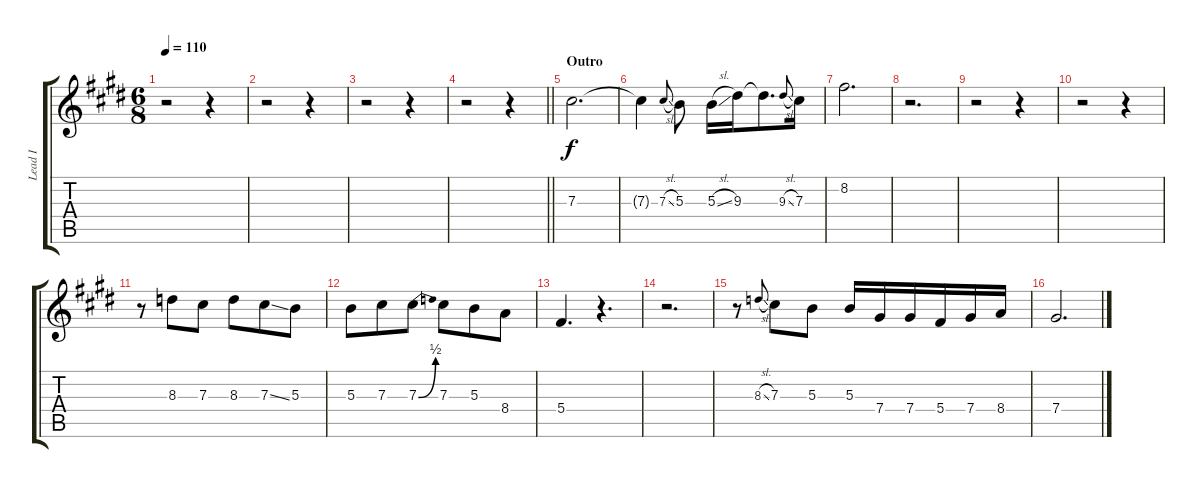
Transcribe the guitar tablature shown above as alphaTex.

\track ("Lead I" "Lead I") {instrument distortionguitar}
\staff {score tabs}
\tuning (Eb4 Bb3 Gb3 Db3 Ab2 Db2) {hide}
\ts (6 8)
\tempo 110
\clef g2
\ks c#minor
r.2{dy f} r.4 |
r.2 r.4 |
r.2 r.4 |
\barLineRight lightlight
r.2 r.4 |
\section ("" "Outro")
7.3.2{d volume 8 instrument distortionguitar} |
7.3{t}.4 7.3{sl}.8{gr onbeat} 5.3.8 5.3{sl}.16 9.3.16 9.3{t}.8{d} 9.3{sl}.8{gr onbeat} 7.3.16 |
8.2.2{d} |
r.2{d} |
r.2 r.4 |
r.2 r.4 |
r.8 8.3.8 7.3.8 8.3.8 7.3{ss}.8 5.3.8 |
5.3.8 7.3.8 7.3{be (bend 0 0 60 2)}.8 7.3.8 5.3.8 8.4.8 |
5.4.4{d} r.4{d} |
r.2{d} |
r.8 8.3{sl}.8{gr onbeat} 7.3.8 5.3.8 5.3.16 7.4.16 7.4.16 5.4.16 7.4.16 8.4.16 |
7.4.2{d}
